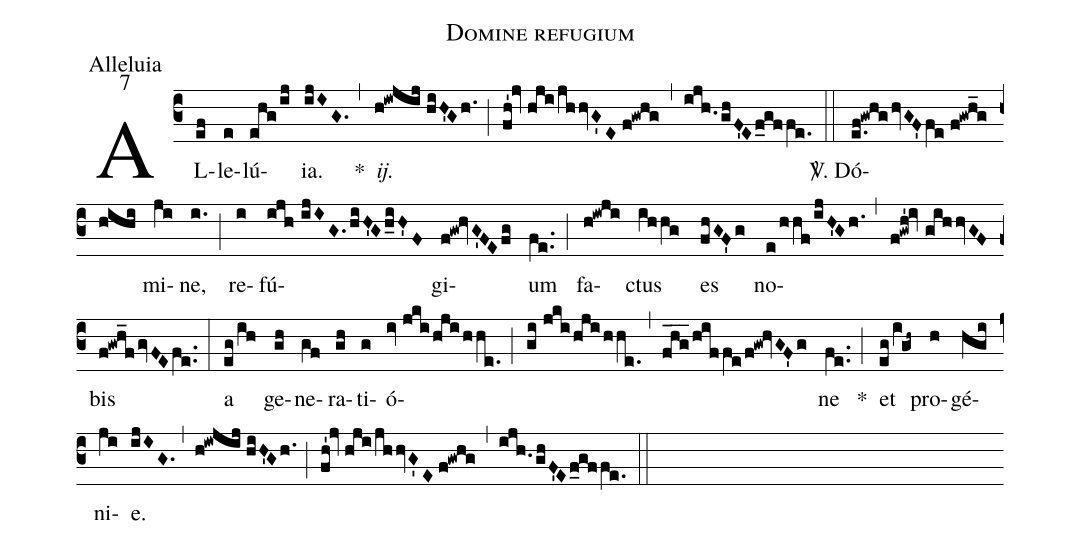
name:Domine refugium;
office-part:Alleluia;
mode:7;
%%
(c3) AL(ef)le(e)lú(ehg/ij){ia}.(ijIG.) <clear>*(,) <i>ij.</i>(h!iwjij//hiH'Gh.) (;) (fh'!jv//hji/jhhvG'E//f!gwhg) (,) (ijh./ghF'Ef_gffe.) (::) <sp>V/</sp>. Dó(e.f!gwhghvGF'fe//f!gwh_g/hihi)mi(ji)ne,(i.) (;) re(i)fú(ijh//ijIG.hiH'Gh_iH'F)gi(f!gw!hvG'FEfg)um(fe..) (;) fa(h!iwji)ctus(ihhg) es(fhGF'g) no(e/hhf/ijH'Gh.)(,)(f!gwh'!iv//gihhvGF)bis(f!gwh_fgvFEfe..) (:) a(eg/ih) ge(gh)ne(gf)ra(gh)ti(g)ó(iv//jkihjihhe.)(;)(gi//jkihjihhe.)(,)(fhg___/hif/!fe/f!gw!hvGF'g)ne(fe..) <clear>*(;) et(eg/iV!gh~) pro(h)gé(hgi)ni(ji)e.(ijIG.) (,) (h!iwjij//hiH'Gh.) (;) (fh'!jv//hji/jhhvG'E//f!gwhg) (,) (ijh./ghF'Ef_gffe.) (::)
